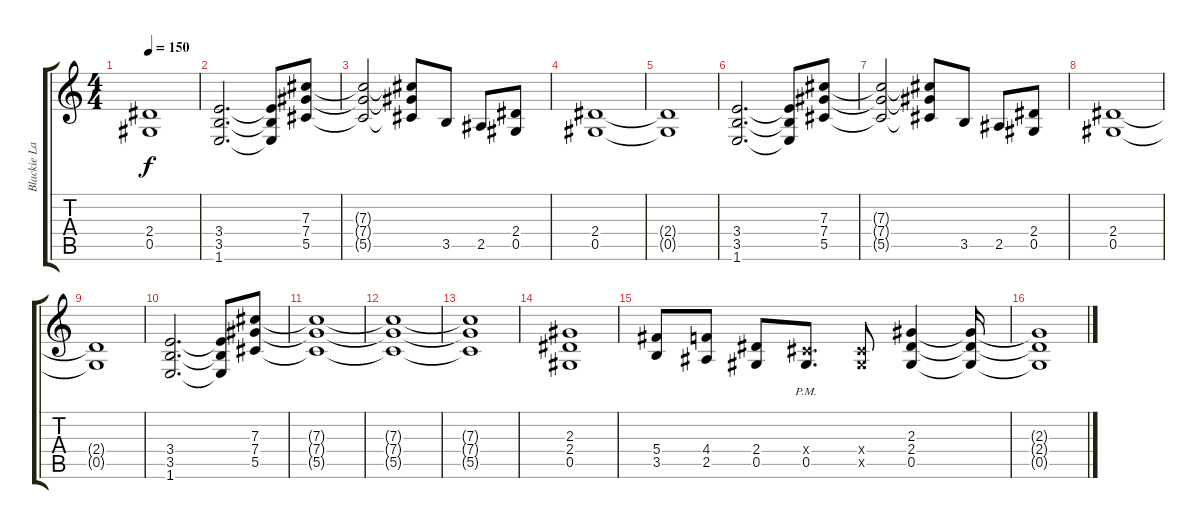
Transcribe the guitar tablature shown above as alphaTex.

\track ("Blackie Lawless" "Blackie La") {instrument distortionguitar}
\staff {score tabs}
\tuning (Eb4 Bb3 Gb3 Db3 Ab2 Eb2) {hide}
\ts (4 4)
\tempo 150
\clef g2
\ks c
(2.4{t} 0.5{t}).1{dy f} |
(3.4 3.5 1.6).2{d} (3.4{t} 3.5{t} 1.6{t}).8 (7.3 7.4 5.5).8 |
(7.3{t} 7.4{t} 5.5{t}).2 (7.3{t} 7.4{t} 5.5{t}).8 3.5.8 2.5.8 (2.4 0.5).8 |
(2.4 0.5).1 |
(2.4{t} 0.5{t}).1 |
(3.4 3.5 1.6).2{d} (3.4{t} 3.5{t} 1.6{t}).8 (7.3 7.4 5.5).8 |
(7.3{t} 7.4{t} 5.5{t}).2 (7.3{t} 7.4{t} 5.5{t}).8 3.5.8 2.5.8 (2.4 0.5).8 |
(2.4 0.5).1 |
(2.4{t} 0.5{t}).1 |
(3.4 3.5 1.6).2{d} (3.4{t} 3.5{t} 1.6{t}).8 (7.3 7.4 5.5).8 |
(7.3{t} 7.4{t} 5.5{t}).1 |
(7.3{t} 7.4{t} 5.5{t}).1 |
(7.3{t} 7.4{t} 5.5{t}).1 |
(2.3 2.4 0.5).1 |
(5.4 3.5).8 (4.4 2.5).8 (2.4 0.5).8 (0.4{x} 0.5{pm}).8{d} (0.4{x} 0.5{x}).8 (2.3 2.4 0.5).4 (2.3{t} 2.4{t} 0.5{t}).16 |
(2.3{t} 2.4{t} 0.5{t}).1
